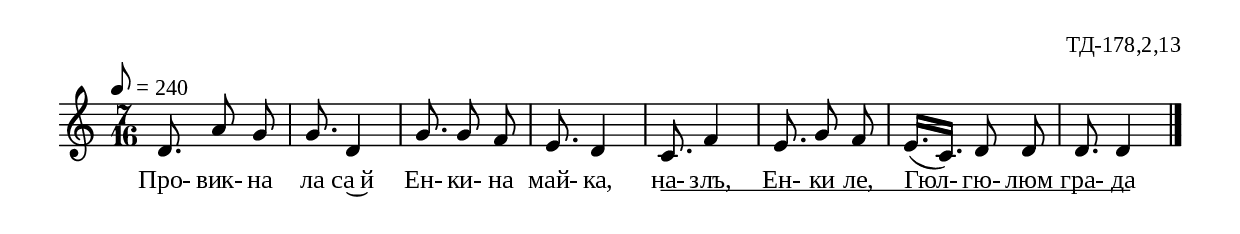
%{
td_178_2_13
%}

\include "td-preamble.ly"
%\include "Rhythm_marks.ly"

\score {
\relative c' {
\tempo 8 = 240
%\override Score.RehearsalMark #'self-alignment-X = #LEFT
%\once \override Score.RehearsalMark #'X-offset = #8
%  \rhythmMarkA \rhyMarkAAdot #"66"
\time 7/16
d8. a'8\noBeam g | g8. d4 | g8. g8\noBeam f | e8. d4 | c8. f4 | e8. g8\noBeam f |
e16.[( c]) d8 d\noBeam | d8. d4
 \bar "|." 
}
\addlyrics { Про- вик- на ла са~й Ен- ки- на май- ка, 
на- \startTextSpan злъ, Ен- ки ле,
Гюл- гю- люм гра- да \stopTextSpan }
%
\layout {
%   \context { 
%	    \Staff \remove "Time_signature_engraver" } 
  indent = #0
  line-width = 190\mm
  ragged-right=##f
\context {
      \Lyrics
      \consists "Text_spanner_engraver"
      \override TextSpanner #'direction = #DOWN
      \override TextSpanner #'style = #'line    
      \override TextSpanner #'outside-staff-priority = ##f
      \override TextSpanner #'padding = #0.2 % sets the distance of the line from the lyrics
      \override TextSpanner #'bound-details =
      #`((left . ((Y . 0)
                  (padding . 0)
                  (attach-dir . ,LEFT)))
         (left-broken . ((end-on-note . #t)))
         (right . ((Y . 0)
                   (padding . 0)
                   (attach-dir . ,RIGHT))))
    }
}
%
\midi { 
	\context {
		\Score tempoWholesPerMinute = #(ly:make-moment 178 8)
		}
	}
}
%
\header{
  opus = "ТД-178,2,13"
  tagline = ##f
}


